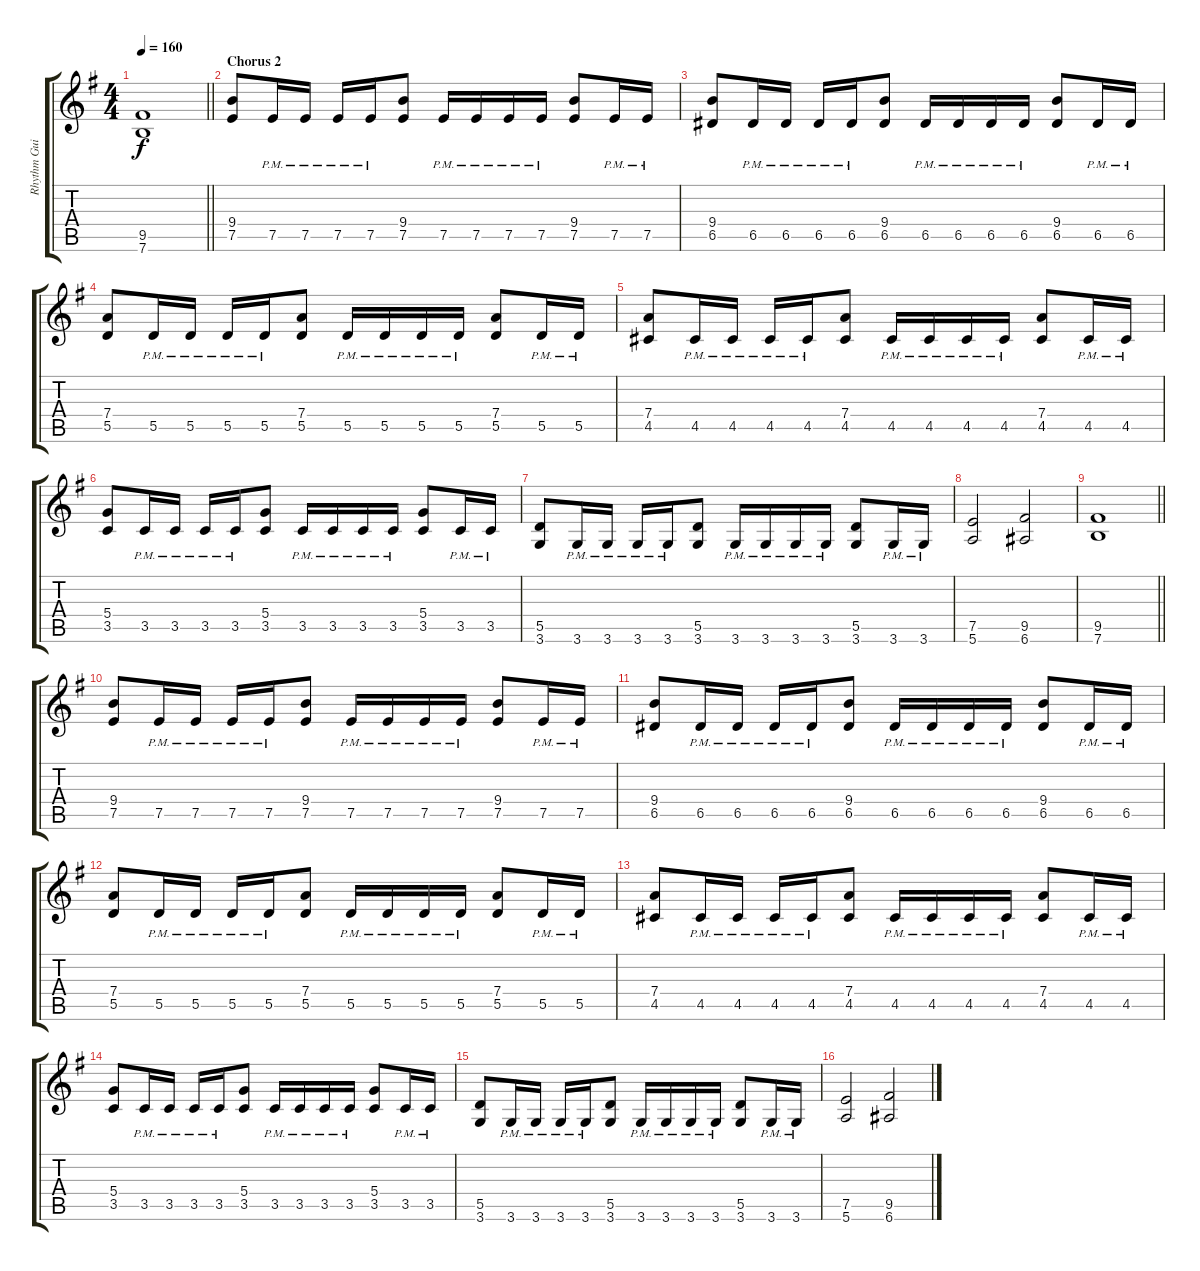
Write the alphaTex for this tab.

\track ("Rhythm Guitar 1: Henrik Juhano" "Rhythm Gui") {instrument distortionguitar}
\staff {score tabs}
\tuning (E4 B3 G3 D3 A2 E2) {hide}
\ts (4 4)
\tempo 160
\clef g2
\barLineRight lightlight
\ks eminor
(9.5 7.6).1{dy f} |
\section ("" "Chorus 2")
(9.4 7.5).8 7.5{pm}.16 7.5{pm}.16 7.5{pm}.16 7.5{pm}.16 (9.4 7.5).8 7.5{pm}.16 7.5{pm}.16 7.5{pm}.16 7.5{pm}.16 (9.4 7.5).8 7.5{pm}.16 7.5{pm}.16 |
(9.4 6.5).8 6.5{pm}.16 6.5{pm}.16 6.5{pm}.16 6.5{pm}.16 (9.4 6.5).8 6.5{pm}.16 6.5{pm}.16 6.5{pm}.16 6.5{pm}.16 (9.4 6.5).8 6.5{pm}.16 6.5{pm}.16 |
(7.4 5.5).8 5.5{pm}.16 5.5{pm}.16 5.5{pm}.16 5.5{pm}.16 (7.4 5.5).8 5.5{pm}.16 5.5{pm}.16 5.5{pm}.16 5.5{pm}.16 (7.4 5.5).8 5.5{pm}.16 5.5{pm}.16 |
(7.4 4.5).8 4.5{pm}.16 4.5{pm}.16 4.5{pm}.16 4.5{pm}.16 (7.4 4.5).8 4.5{pm}.16 4.5{pm}.16 4.5{pm}.16 4.5{pm}.16 (7.4 4.5).8 4.5{pm}.16 4.5{pm}.16 |
(5.4 3.5).8 3.5{pm}.16 3.5{pm}.16 3.5{pm}.16 3.5{pm}.16 (5.4 3.5).8 3.5{pm}.16 3.5{pm}.16 3.5{pm}.16 3.5{pm}.16 (5.4 3.5).8 3.5{pm}.16 3.5{pm}.16 |
(5.5 3.6).8 3.6{pm}.16 3.6{pm}.16 3.6{pm}.16 3.6{pm}.16 (5.5 3.6).8 3.6{pm}.16 3.6{pm}.16 3.6{pm}.16 3.6{pm}.16 (5.5 3.6).8 3.6{pm}.16 3.6{pm}.16 |
(7.5 5.6).2 (9.5 6.6).2 |
\barLineRight lightlight
(9.5 7.6).1 |
(9.4 7.5).8 7.5{pm}.16 7.5{pm}.16 7.5{pm}.16 7.5{pm}.16 (9.4 7.5).8 7.5{pm}.16 7.5{pm}.16 7.5{pm}.16 7.5{pm}.16 (9.4 7.5).8 7.5{pm}.16 7.5{pm}.16 |
(9.4 6.5).8 6.5{pm}.16 6.5{pm}.16 6.5{pm}.16 6.5{pm}.16 (9.4 6.5).8 6.5{pm}.16 6.5{pm}.16 6.5{pm}.16 6.5{pm}.16 (9.4 6.5).8 6.5{pm}.16 6.5{pm}.16 |
(7.4 5.5).8 5.5{pm}.16 5.5{pm}.16 5.5{pm}.16 5.5{pm}.16 (7.4 5.5).8 5.5{pm}.16 5.5{pm}.16 5.5{pm}.16 5.5{pm}.16 (7.4 5.5).8 5.5{pm}.16 5.5{pm}.16 |
(7.4 4.5).8 4.5{pm}.16 4.5{pm}.16 4.5{pm}.16 4.5{pm}.16 (7.4 4.5).8 4.5{pm}.16 4.5{pm}.16 4.5{pm}.16 4.5{pm}.16 (7.4 4.5).8 4.5{pm}.16 4.5{pm}.16 |
(5.4 3.5).8 3.5{pm}.16 3.5{pm}.16 3.5{pm}.16 3.5{pm}.16 (5.4 3.5).8 3.5{pm}.16 3.5{pm}.16 3.5{pm}.16 3.5{pm}.16 (5.4 3.5).8 3.5{pm}.16 3.5{pm}.16 |
(5.5 3.6).8 3.6{pm}.16 3.6{pm}.16 3.6{pm}.16 3.6{pm}.16 (5.5 3.6).8 3.6{pm}.16 3.6{pm}.16 3.6{pm}.16 3.6{pm}.16 (5.5 3.6).8 3.6{pm}.16 3.6{pm}.16 |
(7.5 5.6).2 (9.5 6.6).2
